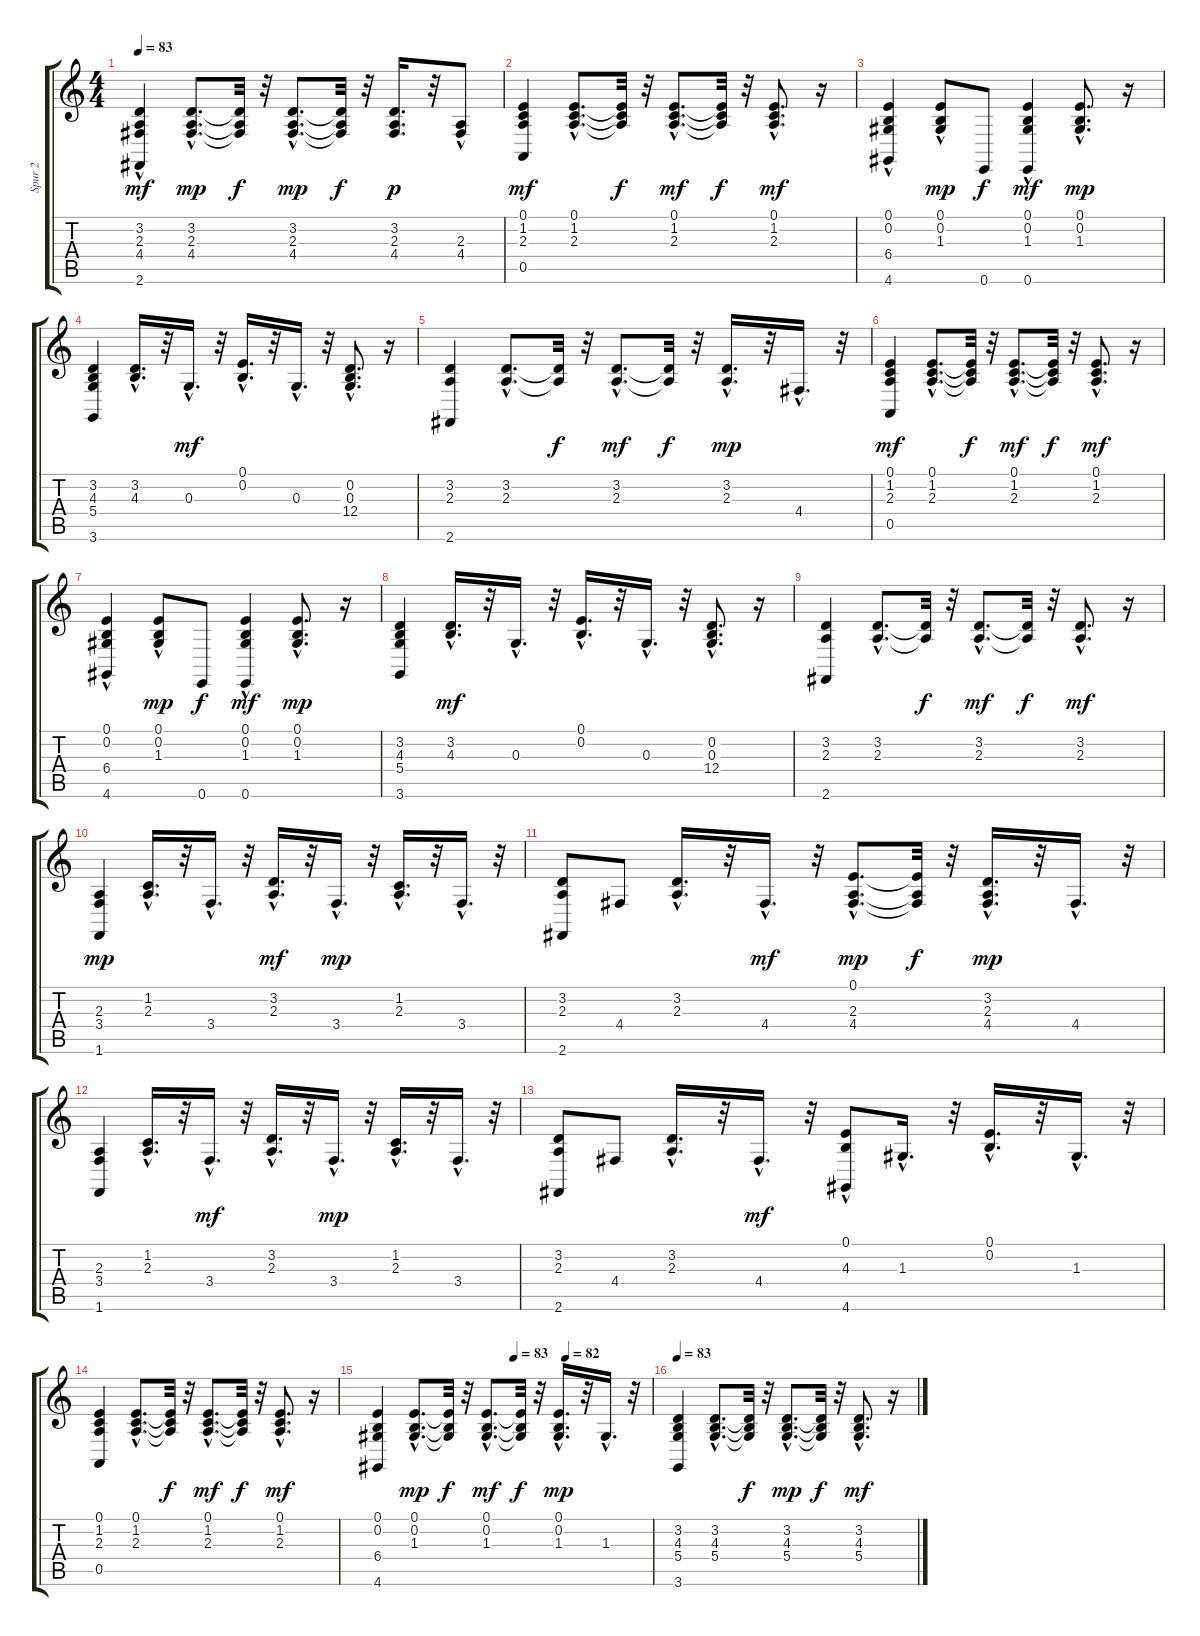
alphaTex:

\track ("Spur 2" "Spur 2") {instrument acousticgrandpiano}
\staff {score tabs}
\tuning (E4 B3 G3 D3 A2 E2) {hide}
\ts (4 4)
\tempo 83
\clef g2
\ks c
(3.2 2.3 4.4 2.6{hac}).4{dy mf} (3.2{hac} 2.3{hac} 4.4{hac}).8{d dy mp} (3.2{t} 2.3{t} 4.4{t}).32{dy f} r.32 (3.2{hac} 2.3{hac} 4.4{hac}).8{d dy mp} (3.2{t} 2.3{t} 4.4{t}).32{dy f} r.32 (3.2 2.3 4.4).16{d dy p} r.32 (2.3{hac} 4.4{hac}).8 |
(0.1 1.2 2.3 0.5).4{dy mf} (0.1{hac} 1.2{hac} 2.3{hac}).8{d} (0.1{t} 1.2{t} 2.3{t}).32{dy f} r.32 (0.1{hac} 1.2{hac} 2.3{hac}).8{d dy mf} (0.1{t} 1.2{t} 2.3{t}).32{dy f} r.32 (0.1{hac} 1.2{hac} 2.3{hac}).8{d dy mf} r.16 |
(0.1 0.2 6.4 4.6{hac}).4 (0.1{hac} 0.2{hac} 1.3{hac}).8{dy mp} 0.6.8{dy f} (0.1{hac} 0.2{hac} 1.3{hac} 0.6{hac}).4{dy mf} (0.1{hac} 0.2{hac} 1.3{hac}).8{d dy mp} r.16 |
(3.2 4.3 5.4 3.6).4 (3.2{hac} 4.3{hac}).16{d} r.32 0.3{hac}.16{d dy mf} r.32 (0.1{hac} 0.2{hac}).16{d} r.32 0.3{hac}.16{d} r.32 (0.2{hac} 0.3{hac} 12.4{hac}).8{d} r.16 |
(3.2 2.3 2.6).4 (3.2{hac} 2.3{hac}).8{d} (3.2{t} 2.3{t}).32{dy f} r.32 (3.2{hac} 2.3{hac}).8{d dy mf} (3.2{t} 2.3{t}).32{dy f} r.32 (3.2{hac} 2.3{hac}).16{d dy mp} r.32 4.4{hac}.16{d} r.32 |
(0.1 1.2 2.3 0.5).4{dy mf} (0.1{hac} 1.2{hac} 2.3{hac}).8{d} (0.1{t} 1.2{t} 2.3{t}).32{dy f} r.32 (0.1{hac} 1.2{hac} 2.3{hac}).8{d dy mf} (0.1{t} 1.2{t} 2.3{t}).32{dy f} r.32 (0.1{hac} 1.2{hac} 2.3{hac}).8{d dy mf} r.16 |
(0.1 0.2 6.4 4.6{hac}).4 (0.1{hac} 0.2{hac} 1.3{hac}).8{dy mp} 0.6.8{dy f} (0.1{hac} 0.2{hac} 1.3{hac} 0.6{hac}).4{dy mf} (0.1{hac} 0.2{hac} 1.3{hac}).8{d dy mp} r.16 |
(3.2 4.3 5.4 3.6).4 (3.2{hac} 4.3{hac}).16{d dy mf} r.32 0.3{hac}.16{d} r.32 (0.1{hac} 0.2{hac}).16{d} r.32 0.3{hac}.16{d} r.32 (0.2{hac} 0.3{hac} 12.4{hac}).8{d} r.16 |
(3.2 2.3 2.6).4 (3.2{hac} 2.3{hac}).8{d} (3.2{t} 2.3{t}).32{dy f} r.32 (3.2{hac} 2.3{hac}).8{d dy mf} (3.2{t} 2.3{t}).32{dy f} r.32 (3.2{hac} 2.3{hac}).8{d dy mf} r.16 |
(2.3 3.4 1.6).4{dy mp} (1.2{hac} 2.3{hac}).16{d} r.32 3.4{hac}.16{d} r.32 (3.2{hac} 2.3{hac}).16{d dy mf} r.32 3.4{hac}.16{d dy mp} r.32 (1.2{hac} 2.3{hac}).16{d} r.32 3.4{hac}.16{d} r.32 |
(3.2 2.3 2.6).8 4.4.8 (3.2{hac} 2.3{hac}).16{d} r.32 4.4{hac}.16{d dy mf} r.32 (0.1{hac} 2.3{hac} 4.4{hac}).8{d dy mp} (0.1{t} 2.3{t} 4.4{t}).32{dy f} r.32 (3.2 2.3{hac} 4.4).16{d dy mp} r.32 4.4{hac}.16{d} r.32 |
(2.3 3.4 1.6).4 (1.2{hac} 2.3{hac}).16{d} r.32 3.4{hac}.16{d dy mf} r.32 (3.2{hac} 2.3{hac}).16{d} r.32 3.4{hac}.16{d dy mp} r.32 (1.2{hac} 2.3{hac}).16{d} r.32 3.4{hac}.16{d} r.32 |
(3.2 2.3 2.6).8 4.4.8 (3.2{hac} 2.3{hac}).16{d} r.32 4.4{hac}.16{d dy mf} r.32 (0.1{hac} 4.3{hac} 4.6{hac}).8 1.3{hac}.16{d} r.32 (0.1{hac} 0.2{hac}).16{d} r.32 1.3{hac}.16{d} r.32 |
(0.1 1.2 2.3 0.5).4 (0.1{hac} 1.2{hac} 2.3{hac}).8{d} (0.1{t} 1.2{t} 2.3{t}).32{dy f} r.32 (0.1{hac} 1.2{hac} 2.3{hac}).8{d dy mf} (0.1{t} 1.2{t} 2.3{t}).32{dy f} r.32 (0.1{hac} 1.2{hac} 2.3{hac}).8{d dy mf} r.16 |
\tempo (83 0.5)
\tempo (82 0.6875)
(0.1 0.2 6.4 4.6).4 (0.1{hac} 0.2{hac} 1.3{hac}).8{d dy mp} (0.1{t} 0.2{t} 1.3{t}).32{dy f} r.32 (0.1{hac} 0.2{hac} 1.3{hac}).8{d dy mf} (0.1{t} 0.2{t} 1.3{t}).32{dy f} r.32 (0.1 0.2{hac} 1.3).16{d dy mp} r.32 1.3{hac}.16{d} r.32 |
\tempo 83
(3.2 4.3 5.4 3.6).4 (3.2{hac} 4.3{hac} 5.4{hac}).8{d} (3.2{t} 4.3{t} 5.4{t}).32{dy f} r.32 (3.2{hac} 4.3{hac} 5.4{hac}).8{d dy mp} (3.2{t} 4.3{t} 5.4{t}).32{dy f} r.32 (3.2{hac} 4.3{hac} 5.4{hac}).8{d dy mf} r.16
